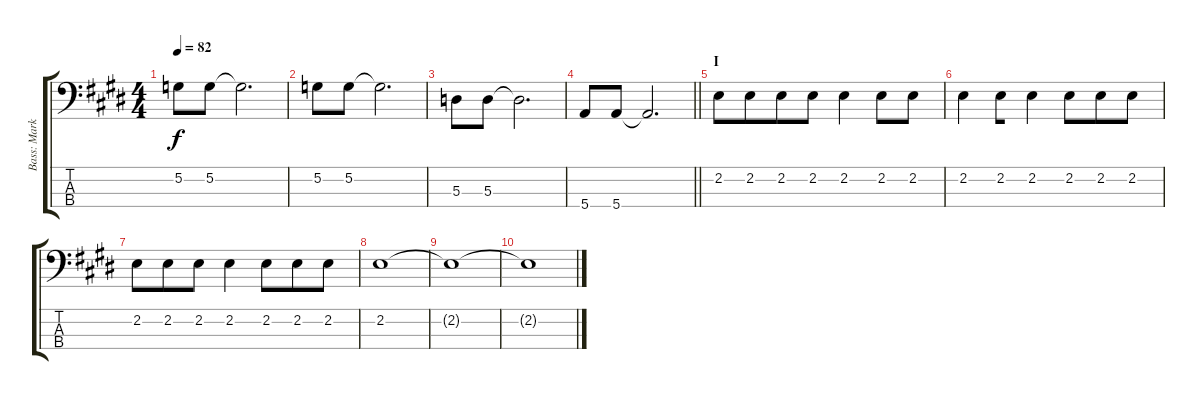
\track ("Bass: Mark" "Bass: Mark") {instrument electricbassfinger}
\staff {score tabs}
\tuning (G2 D2 A1 E1) {hide}
\ts (4 4)
\tempo 82
\clef f4
\ks e
5.2.8{dy f} 5.2.8 5.2{t}.2{d} |
5.2.8 5.2.8 5.2{t}.2{d} |
5.3.8 5.3.8 5.3{t}.2{d} |
\barLineRight lightlight
5.4.8 5.4.8 5.4{t}.2{d} |
\section ("" "I")
2.2.8{beam merge} 2.2.8{beam merge} 2.2.8{beam merge} 2.2.8 2.2.4 2.2.8{beam merge} 2.2.8 |
2.2.4{beam merge} 2.2.8{beam merge} 2.2.4 2.2.8{beam merge} 2.2.8{beam merge} 2.2.8 |
2.2.8{beam merge} 2.2.8{beam merge} 2.2.8{beam merge} 2.2.4 2.2.8{beam merge} 2.2.8{beam merge} 2.2.8 |
2.2.1 |
2.2{t}.1 |
2.2{t}.1
